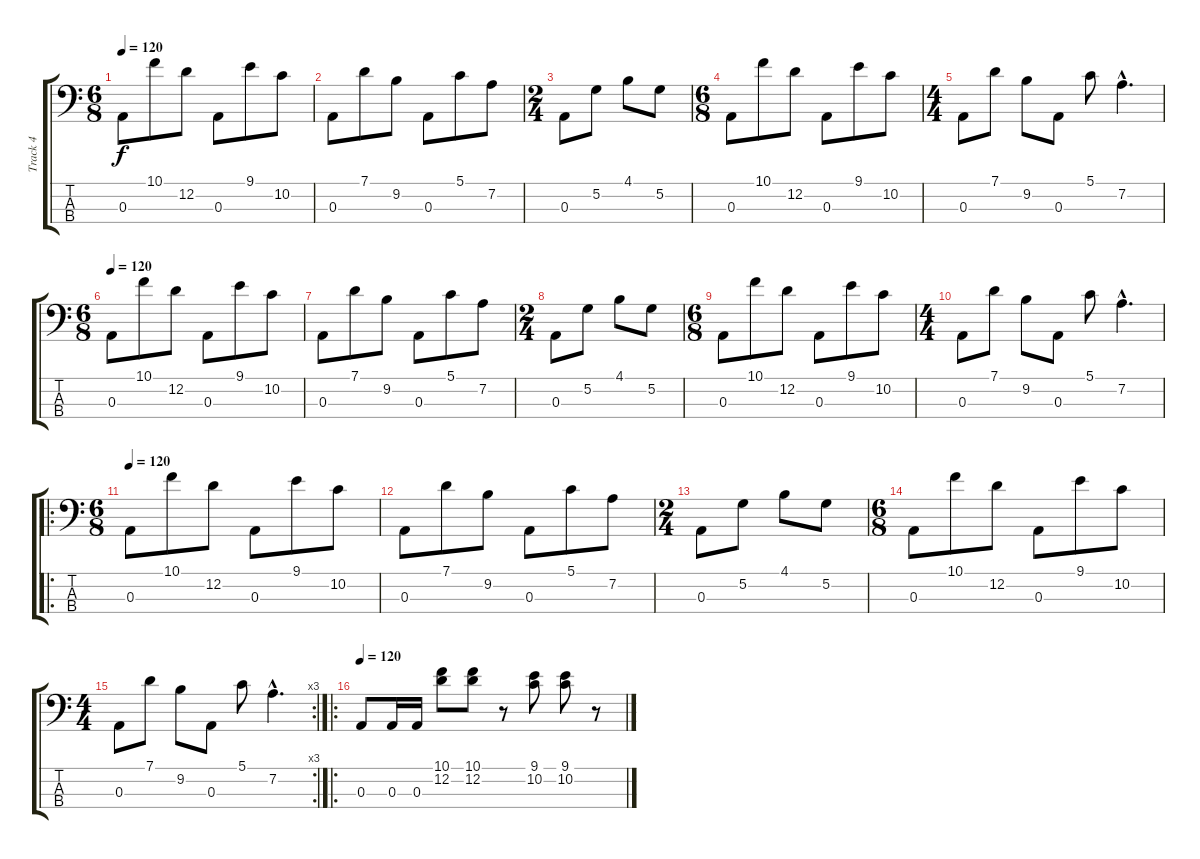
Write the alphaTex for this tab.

\track ("Track 4" "Track 4") {instrument electricbasspick}
\staff {score tabs}
\tuning (G2 D2 A1 E1) {hide}
\ts (6 8)
\tempo 120
\clef f4
\ks c
0.3.8{dy f} 10.1.8 12.2.8 0.3.8 9.1.8 10.2.8 |
0.3.8 7.1.8 9.2.8 0.3.8 5.1.8 7.2.8 |
\ts (2 4)
0.3.8 5.2.8 4.1.8 5.2.8 |
\ts (6 8)
0.3.8 10.1.8 12.2.8 0.3.8 9.1.8 10.2.8 |
\ts (4 4)
0.3.8 7.1.8 9.2.8 0.3.8 5.1.8 7.2{hac}.4{d} |
\ts (6 8)
\tempo 120
0.3.8 10.1.8 12.2.8 0.3.8 9.1.8 10.2.8 |
0.3.8 7.1.8 9.2.8 0.3.8 5.1.8 7.2.8 |
\ts (2 4)
0.3.8 5.2.8 4.1.8 5.2.8 |
\ts (6 8)
0.3.8 10.1.8 12.2.8 0.3.8 9.1.8 10.2.8 |
\ts (4 4)
0.3.8 7.1.8 9.2.8 0.3.8 5.1.8 7.2{hac}.4{d} |
\ro
\ts (6 8)
\tempo 120
0.3.8 10.1.8 12.2.8 0.3.8 9.1.8 10.2.8 |
0.3.8 7.1.8 9.2.8 0.3.8 5.1.8 7.2.8 |
\ts (2 4)
0.3.8 5.2.8 4.1.8 5.2.8 |
\ts (6 8)
0.3.8 10.1.8 12.2.8 0.3.8 9.1.8 10.2.8 |
\rc 3
\ts (4 4)
0.3.8 7.1.8 9.2.8 0.3.8 5.1.8 7.2{hac}.4{d} |
\ro
\tempo 120
0.3.8 0.3.16 0.3.16 (10.1 12.2).8 (10.1 12.2).8 r.8 (9.1 10.2).8 (9.1 10.2).8 r.8
